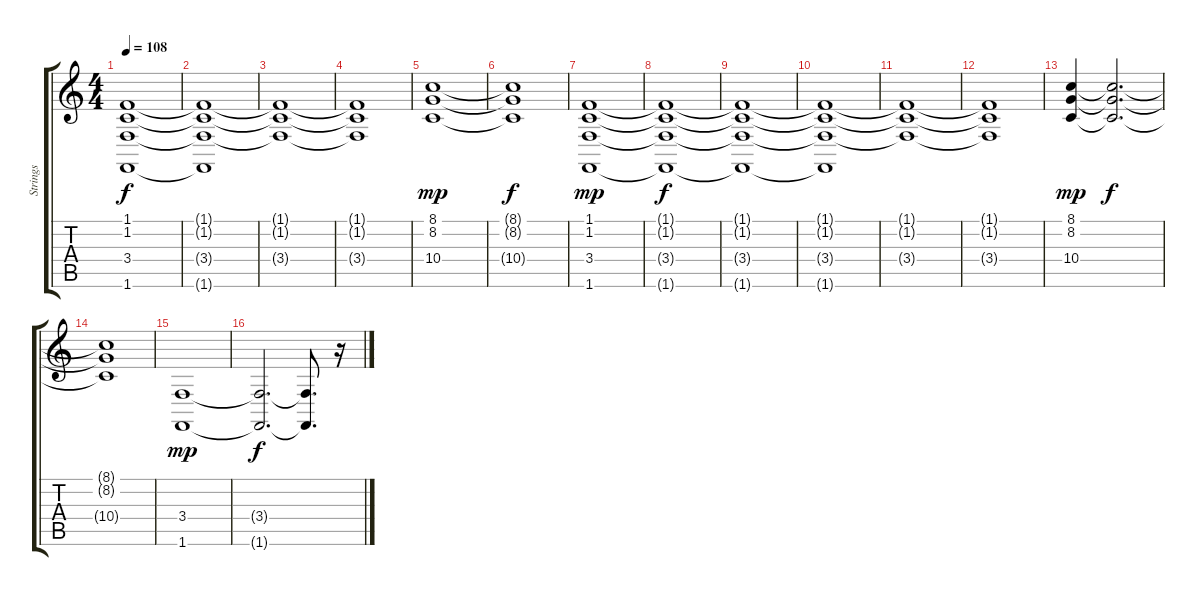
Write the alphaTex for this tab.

\track ("Strings             " "Strings   ") {instrument stringensemble1}
\staff {score tabs}
\tuning (E4 B3 G3 D3 A2 E2) {hide}
\ts (4 4)
\tempo 108
\clef g2
\ks c
(1.1{t} 1.2{t} 3.4{t} 1.6{t}).1{dy f} |
(1.1{t} 1.2{t} 3.4{t} 1.6{t}).1 |
(1.1{t} 1.2{t} 3.4{t}).1 |
(1.1{t} 1.2{t} 3.4{t}).1 |
(8.1 8.2 10.4).1{dy mp} |
(8.1{t} 8.2{t} 10.4{t}).1{dy f} |
(1.1 1.2 3.4 1.6).1{dy mp} |
(1.1{t} 1.2{t} 3.4{t} 1.6{t}).1{dy f} |
(1.1{t} 1.2{t} 3.4{t} 1.6{t}).1 |
(1.1{t} 1.2{t} 3.4{t} 1.6{t}).1 |
(1.1{t} 1.2{t} 3.4{t}).1 |
(1.1{t} 1.2{t} 3.4{t}).1 |
(8.1 8.2 10.4).4{dy mp} (8.1{t} 8.2{t} 10.4{t}).2{d dy f} |
(8.1{t} 8.2{t} 10.4{t}).1 |
(3.4 1.6).1{dy mp} |
(3.4{t} 1.6{t}).2{d dy f} (3.4{t} 1.6{t}).8{d} r.16
